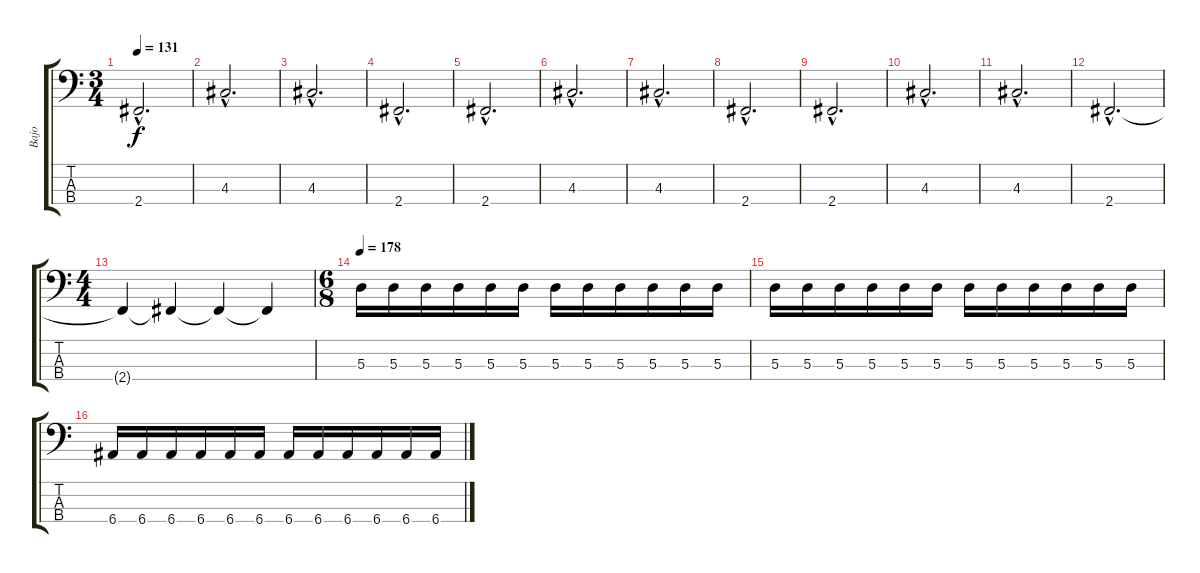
\track ("Bajo" "Bajo") {instrument electricbasspick}
\staff {score tabs}
\tuning (G2 D2 A1 E1) {hide}
\ts (3 4)
\tempo 131
\clef f4
\ks c
2.4{hac}.2{d dy f} |
4.3{hac}.2{d} |
4.3{hac}.2{d} |
2.4{hac}.2{d} |
2.4{hac}.2{d} |
4.3{hac}.2{d} |
4.3{hac}.2{d} |
2.4{hac}.2{d} |
2.4{hac}.2{d} |
4.3{hac}.2{d} |
4.3{hac}.2{d} |
2.4{hac}.2{d} |
\ts (4 4)
2.4{t}.4 2.4{t}.4 2.4{t}.4 2.4{t}.4 |
\ts (6 8)
\tempo 178
5.3.16 5.3.16 5.3.16 5.3.16 5.3.16 5.3.16 5.3.16 5.3.16 5.3.16 5.3.16 5.3.16 5.3.16 |
5.3.16 5.3.16 5.3.16 5.3.16 5.3.16 5.3.16 5.3.16 5.3.16 5.3.16 5.3.16 5.3.16 5.3.16 |
6.4.16 6.4.16 6.4.16 6.4.16 6.4.16 6.4.16 6.4.16 6.4.16 6.4.16 6.4.16 6.4.16 6.4.16
